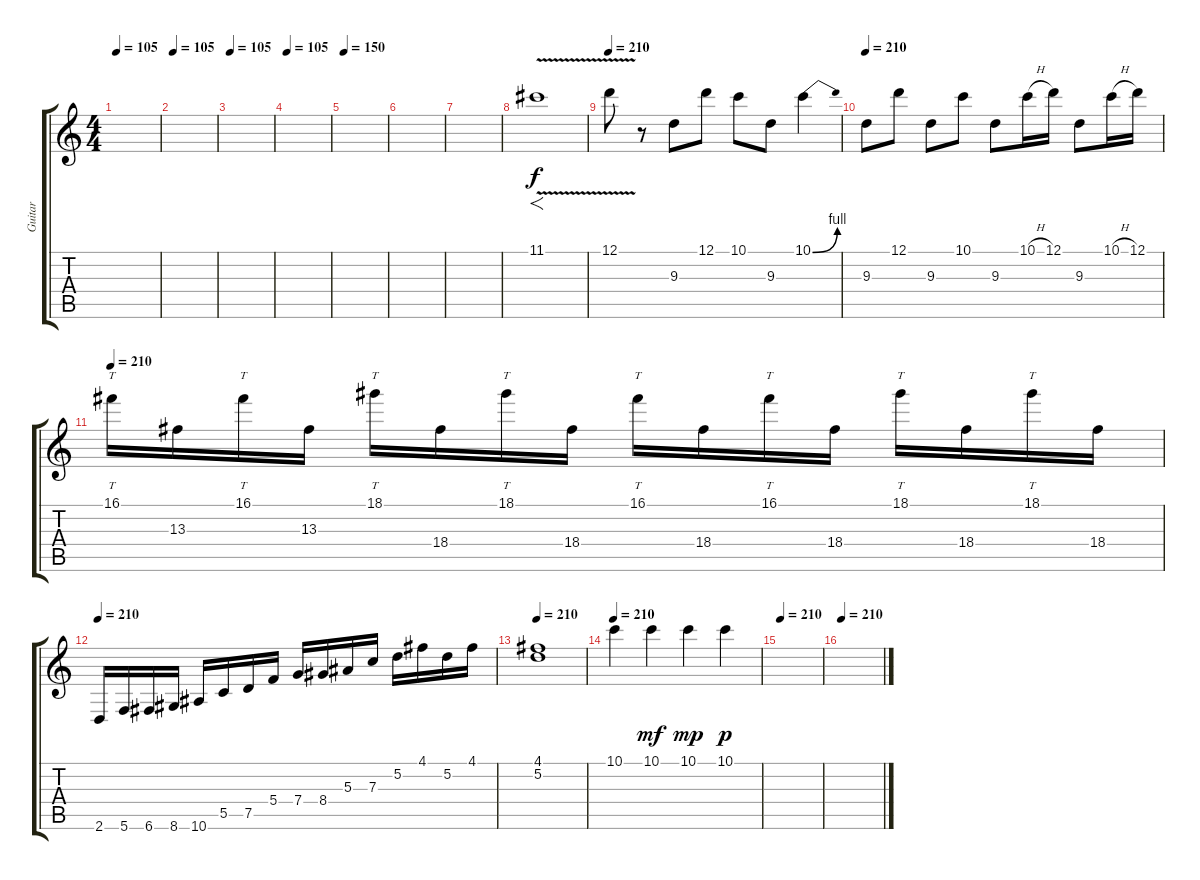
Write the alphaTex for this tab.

\track ("Guitar" "Guitar") {instrument distortionguitar}
\staff {score tabs}
\tuning (D4 A3 F3 C3 G2 C2) {hide}
\ts (4 4)
\tempo 105
\clef g2
\ks c
|
\tempo 105
|
\tempo 105
|
\tempo 105
|
\tempo 150
|
|
|
11.1{v}.1{f} |
\tempo 210
12.1{v}.8 r.8 9.3.8 12.1.8 10.1.8 9.3.8 10.1{be (bend 0 0 60 4)}.4 |
\tempo 210
9.3.8 12.1.8 9.3.8 10.1.8 9.3.8 10.1{h}.16 12.1.16 9.3.8 10.1{h}.16 12.1.16 |
\tempo 210
16.1.16{tt} 13.3.16 16.1.16{tt} 13.3.16 18.1.16{tt} 18.4.16 18.1.16{tt} 18.4.16 16.1.16{tt} 18.4.16 16.1.16{tt} 18.4.16 18.1.16{tt} 18.4.16 18.1.16{tt} 18.4.16 |
\tempo 210
2.6.16 5.6.16 6.6.16 8.6.16 10.6.16 5.5.16 7.5.16 5.4.16 7.4.16 8.4.16 5.3.16 7.3.16 5.2.16 4.1.16 5.2.16 4.1.16 |
\tempo 210
(4.1 5.2).1 |
\tempo 210
10.1.4 10.1.4{dy mf} 10.1.4{dy mp} 10.1.4{dy p} |
\tempo 210
|
\tempo 210
